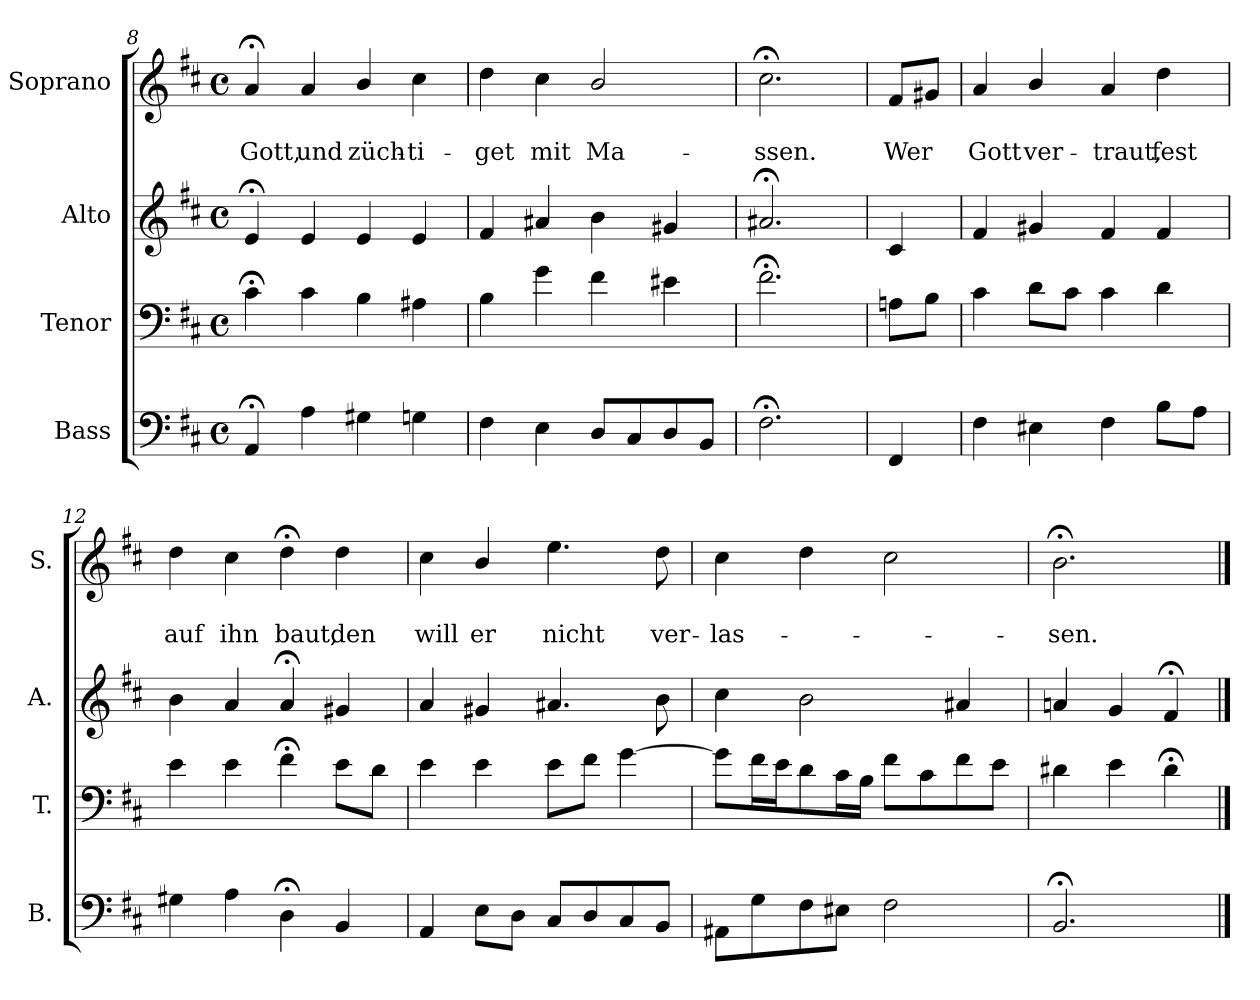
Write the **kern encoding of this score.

**kern	**kern	**kern	**kern	**text	**text
*part4	*part3	*part2	*part1	*part1	*part1
*staff4	*staff3	*staff2	*staff1	*staff1	*staff1
*I"Bass	*I"Tenor	*I"Alto	*I"Soprano	*	*
*I'B.	*I'T.	*I'A.	*I'S.	*	*
*clefF4	*clefF4	*clefG2	*clefG2	*	*
*k[f#c#]	*k[f#c#]	*k[f#c#]	*k[f#c#]	*	*
*D:	*D:	*D:	*b:	*	*
*M4/4	*M4/4	*M4/4	*M4/4	*	*
*met(c)	*met(c)	*met(c)	*met(c)	*	*
=8	=8	=8	=8	=8	=8
4AA;</	4c#;<\	4e;</	4a;</	.	Gott,
4A\	4c#\	4e/	4a/	.	und
4G#X\	4B\	4e/	4b/	.	züch-
4Gn\	4A#X\	4e/	4cc#\	.	-ti-
=9	=9	=9	=9	=9	=9
4F#\	4B\	4f#/	4dd\	.	-get
4E\	4g\	4a#X/	4cc#\	.	mit
8D/L	4f#\	4b\	2b/	.	Ma-
8C#/	.	.	.	.	.
8D/	4e#X\	4g#X/	.	.	.
8BB/J	.	.	.	.	.
=10	=10	=10	=10	=10	=10
2.F#;<\	2.f#;<\	2.a#X;</	2.cc#;<\	.	-ssen.
!!LO:PB:g=z
=10a	=10a	=10a	=10a	=10a	=10a
4FF#/	8An\L	4c#/	8f#/L	.	Wer
.	8B\J	.	8g#X/J	.	.
=11	=11	=11	=11	=11	=11
4F#\	4c#\	4f#/	4a/	.	Gott
4E#X\	8d\L	4g#X/	4b/	.	ver-
.	8c#\J	.	.	.	.
4F#\	4c#\	4f#/	4a/	.	-traut,
8B\L	4d\	4f#/	4dd\	.	fest
8A\J	.	.	.	.	.
=12	=12	=12	=12	=12	=12
4G#X\	4e\	4b\	4dd\	.	auf
4A\	4e\	4a/	4cc#\	.	ihn
4D;<\	4f#;<\	4a;</	4dd;<\	.	baut,
4BB/	8e\L	4g#X/	4dd\	.	den
.	8d\J	.	.	.	.
=13	=13	=13	=13	=13	=13
4AA/	4e\	4a/	4cc#\	.	will
8E\L	4e\	4g#X/	4b/	.	er
8D\J	.	.	.	.	.
8C#/L	8e\L	4.a#X/	4.ee\	.	nicht
8D/	8f#\J	.	.	.	.
8C#/	[4g\	.	.	.	.
8BB/J	.	8b\	8dd\	.	ver-
=14	=14	=14	=14	=14	=14
8AA#X\L	8g\L]	4cc#\	4cc#\	.	-las-
8G\	16f#\L	.	.	.	.
.	16e\J	.	.	.	.
8F#\	8d\	2b\	4dd\	.	.
8E#X\J	16c#\L	.	.	.	.
.	16B\JJ	.	.	.	.
2F#\	8f#\L	.	2cc#\	.	.
.	8c#\	.	.	.	.
.	8f#\	4a#X/	.	.	.
.	8e\J	.	.	.	.
=15	=15	=15	=15	=15	=15
2.BB;</	4d#X\	4an/	2.b;<\	.	-sen.
.	4e\	4g/	.	.	.
.	4d#;<\	4f#;</	.	.	.
==	==	==	==	==	==
*-	*-	*-	*-	*-	*-
